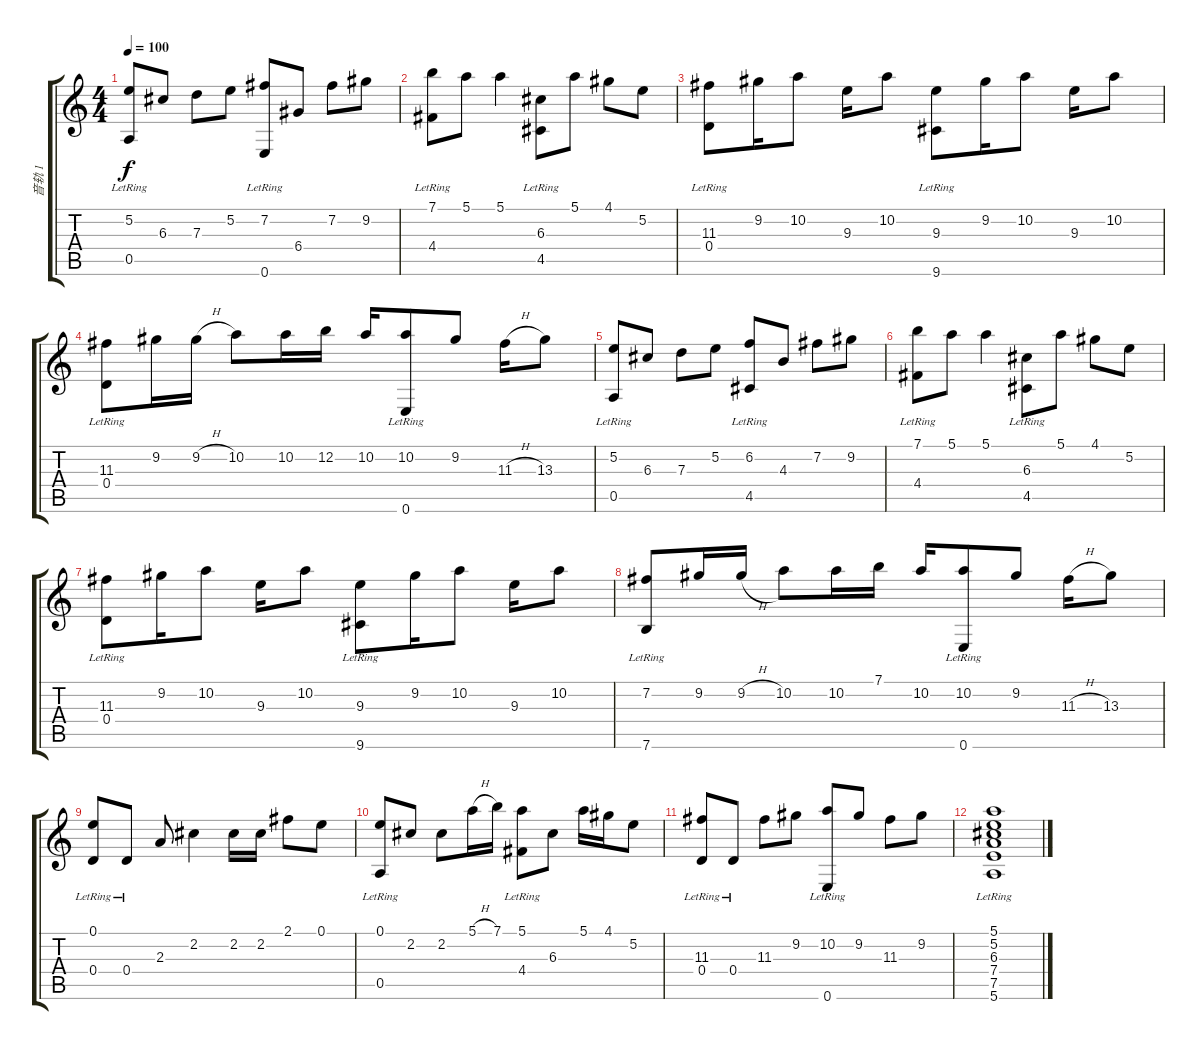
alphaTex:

\track ("音轨 1" "音轨 1") {instrument acousticguitarsteel}
\staff {score tabs}
\tuning (E4 B3 G3 D3 A2 E2) {hide}
\ts (4 4)
\tempo 100
\clef g2
\ks c
(5.2 0.5{lr}).8{dy f} 6.3.8 7.3.8 5.2.8 (7.2 0.6{lr}).8 6.4.8 7.2.8 9.2.8 |
(7.1 4.4{lr}).8 5.1.8 5.1.4 (6.3 4.5{lr}).8 5.1.8 4.1.8 5.2.8 |
(11.3 0.4{lr}).8 9.2.16 10.2.8 9.3.16 10.2.8 (9.3 9.6{lr}).8 9.2.16 10.2.8 9.3.16 10.2.8 |
(11.3 0.4{lr}).8 9.2.16 9.2{h}.16 10.2.8 10.2.16 12.2.16 10.2.16 (10.2 0.6{lr}).8 9.2.8 11.3{h}.16 13.3.8 |
(5.2 0.5{lr}).8 6.3.8 7.3.8 5.2.8 (6.2 4.5{lr}).8 4.3.8 7.2.8 9.2.8 |
(7.1 4.4{lr}).8 5.1.8 5.1.4 (6.3 4.5{lr}).8 5.1.8 4.1.8 5.2.8 |
(11.3 0.4{lr}).8 9.2.16 10.2.8 9.3.16 10.2.8 (9.3 9.6{lr}).8 9.2.16 10.2.8 9.3.16 10.2.8 |
(7.2 7.6{lr}).8 9.2.16 9.2{h}.16 10.2.8 10.2.16 7.1.16 10.2.16 (10.2 0.6{lr}).8 9.2.8 11.3{h}.16 13.3.8 |
(0.1 0.4{lr}).8 0.4{lr}.8 2.3.8 2.2.4 2.2.16 2.2.16 2.1.8 0.1.8 |
(0.1 0.5{lr}).8 2.2.8 2.2.8 5.1{h}.16 7.1.16 (5.1 4.4{lr}).8 6.3.8 5.1.16 4.1.16 5.2.8 |
(11.3 0.4{lr}).8 0.4{lr}.8 11.3.8 9.2.8 (10.2 0.6{lr}).8 9.2.8 11.3.8 9.2.8 |
(5.1{lr} 5.2{lr} 6.3{lr} 7.4{lr} 7.5{lr} 5.6{lr}).1
